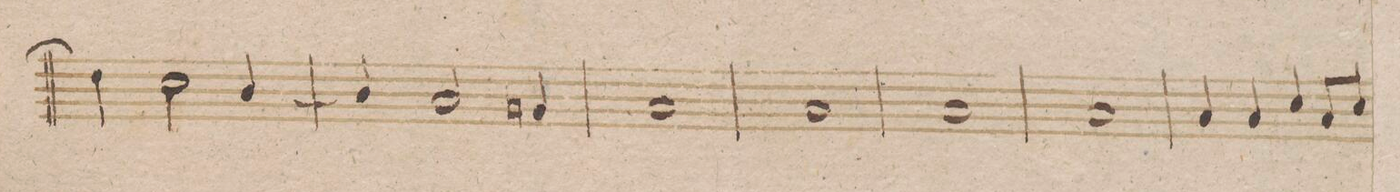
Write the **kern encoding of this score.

**kern	**dynam
*I"Trombono	*
*clefF4	*
*k[b-]	*
*met(c)	*
*M4/4	*
4F\]	.
2E\	.
[4D/	.
=250	=250
4D/]	.
2C/	.
4BBn/	.
=251	=251
1C	.
=252	=252
1C	.
=253	=253
1C	.
=254	=254
1C	.
=255	=255
4C/	.
4C/	.
4E/	.
8C/L	.
8E/J	.
=256	=256
*-	*-
